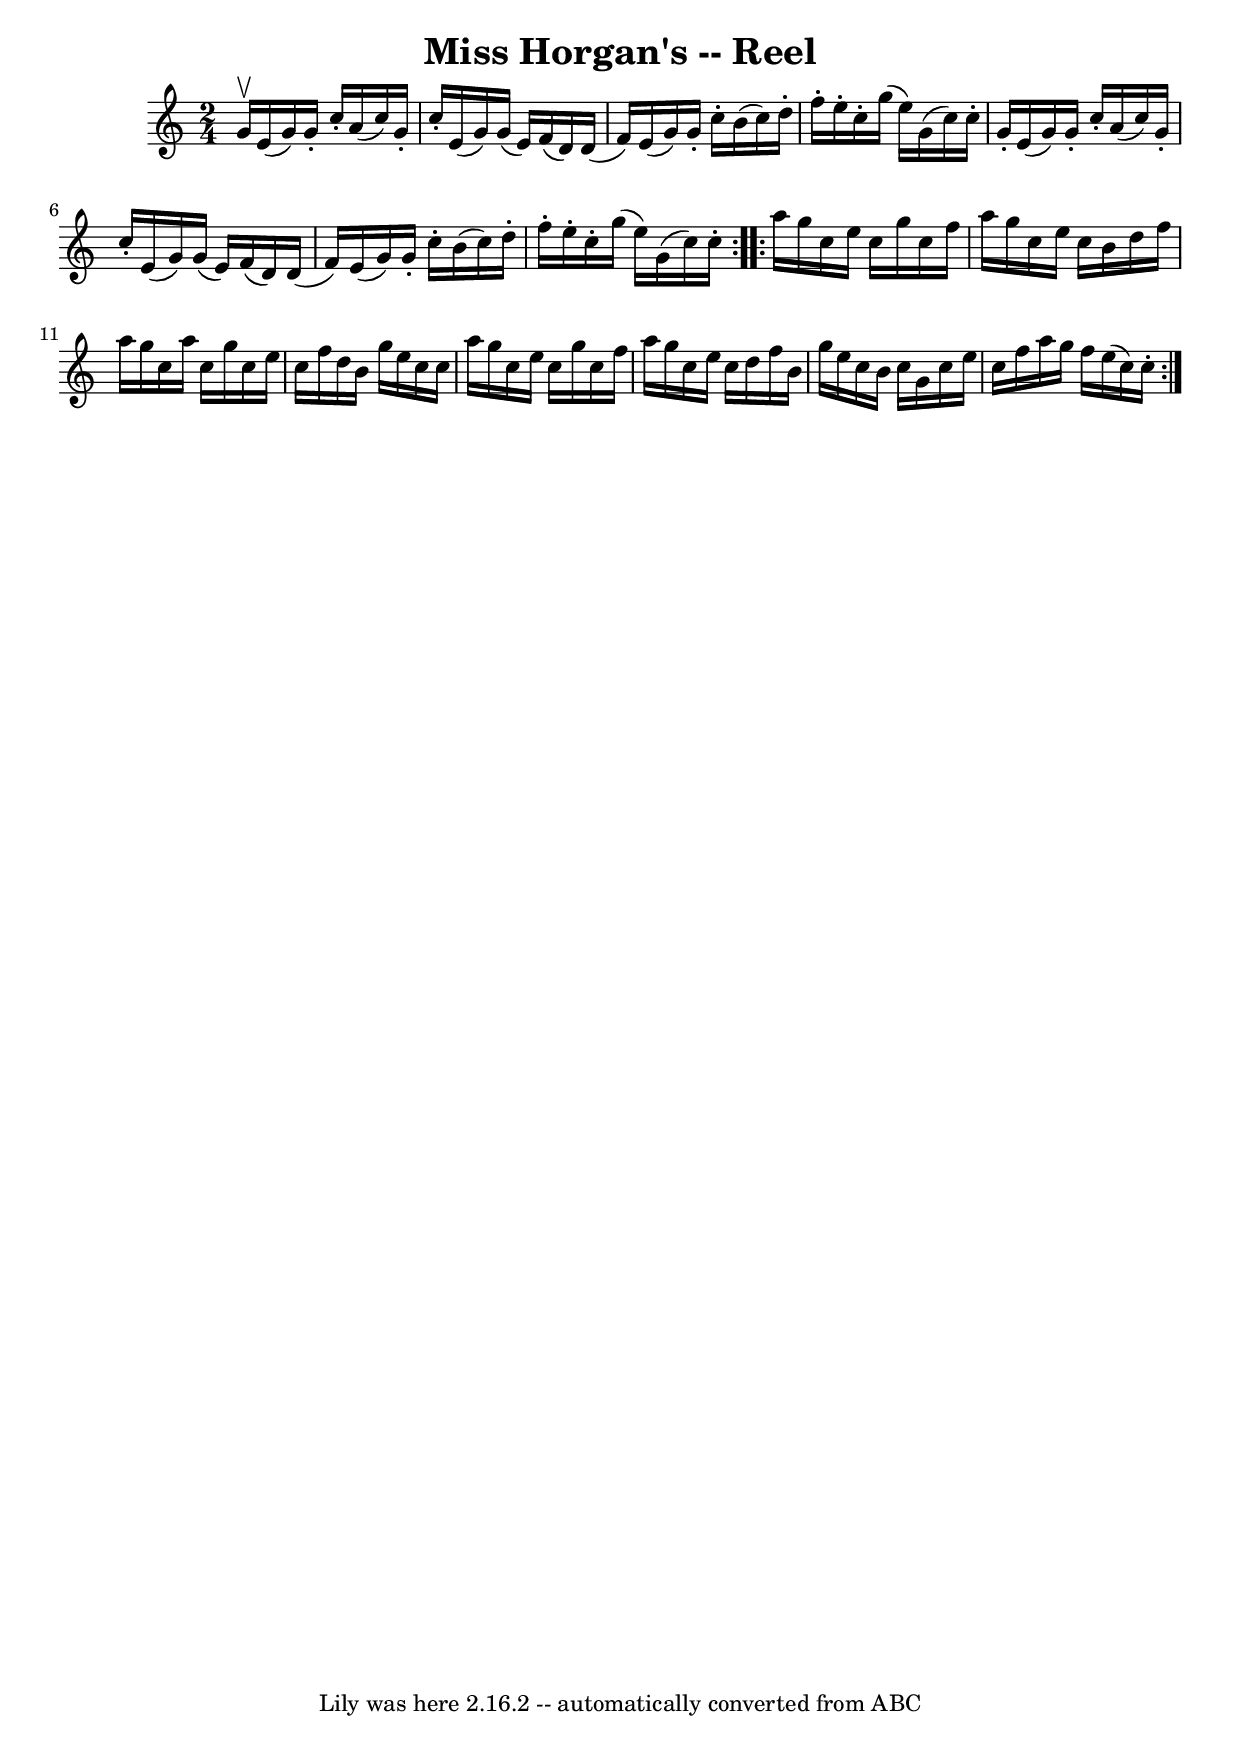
\version "2.16.2"
\include "Mammoth.ily"
\header {
	%% book = "Ryan's Mammoth Collection"
	crossRefNumber = "1"
	footnotes = "\\\\216"
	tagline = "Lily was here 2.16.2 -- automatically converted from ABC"
	title = "Miss Horgan's -- Reel"
}
voicedefault =  {


\repeat volta 2 {
\time 2/4 
\key c \major g'16^\upbow |
 e'16 (g'16) g'16 -. 
 c''16 -. a'16 (c''16) g'16 -. c''16 -.   |
 e'16 (g'16 
) g'16 (e'16) f'16 (d'16) d'16 (f'16)   |
   
e'16 (g'16) g'16 -. c''16 -. b'16 (c''16) d''16 -. f''16 
-.   |
 e''16 -. c''16 -. g''16 (e''16) g'16 (c''16  
-) c''16 -. g'16 -.   |
 e'16 (g'16) g'16 -. c''16 -.   
a'16 (c''16) g'16 -. c''16 -.   |
 e'16 (g'16) g'16 (
 e'16) f'16 (d'16) d'16 (f'16)   |
 e'16 (g'16  
-) g'16 -. c''16 -. b'16 (c''16) d''16 -. f''16 -.   |
   
 e''16 -. c''16 -. g''16 (e''16) g'16 (c''16) c''16 -. }   
  \repeat volta 2 { a''16  |
 g''16 c''16 e''16 c''16    
g''16 c''16 f''16 a''16    |
 g''16 c''16 e''16 c''16 
 b'16 d''16 f''16 a''16    |
 g''16 c''16 a''16    
c''16 g''16 c''16 e''16 c''16    |
 f''16 d''16 b'16  
 g''16 e''16 c''16 c''16 a''16    |
 g''16 c''16    
e''16 c''16 g''16 c''16 f''16 a''16    |
 g''16 c''16 
 e''16 c''16 d''16 f''16 b'16 g''16    |
 e''16    
c''16 b'16 c''16 g'16 c''16 e''16 c''16    |
 f''16   
 a''16 g''16 f''16 e''16 (c''16) c''16 -.   }   
}

\score{
    <<

	\context Staff="default"
	{
	    \voicedefault 
	}

    >>
	\layout {
	}
	\midi {}
}
